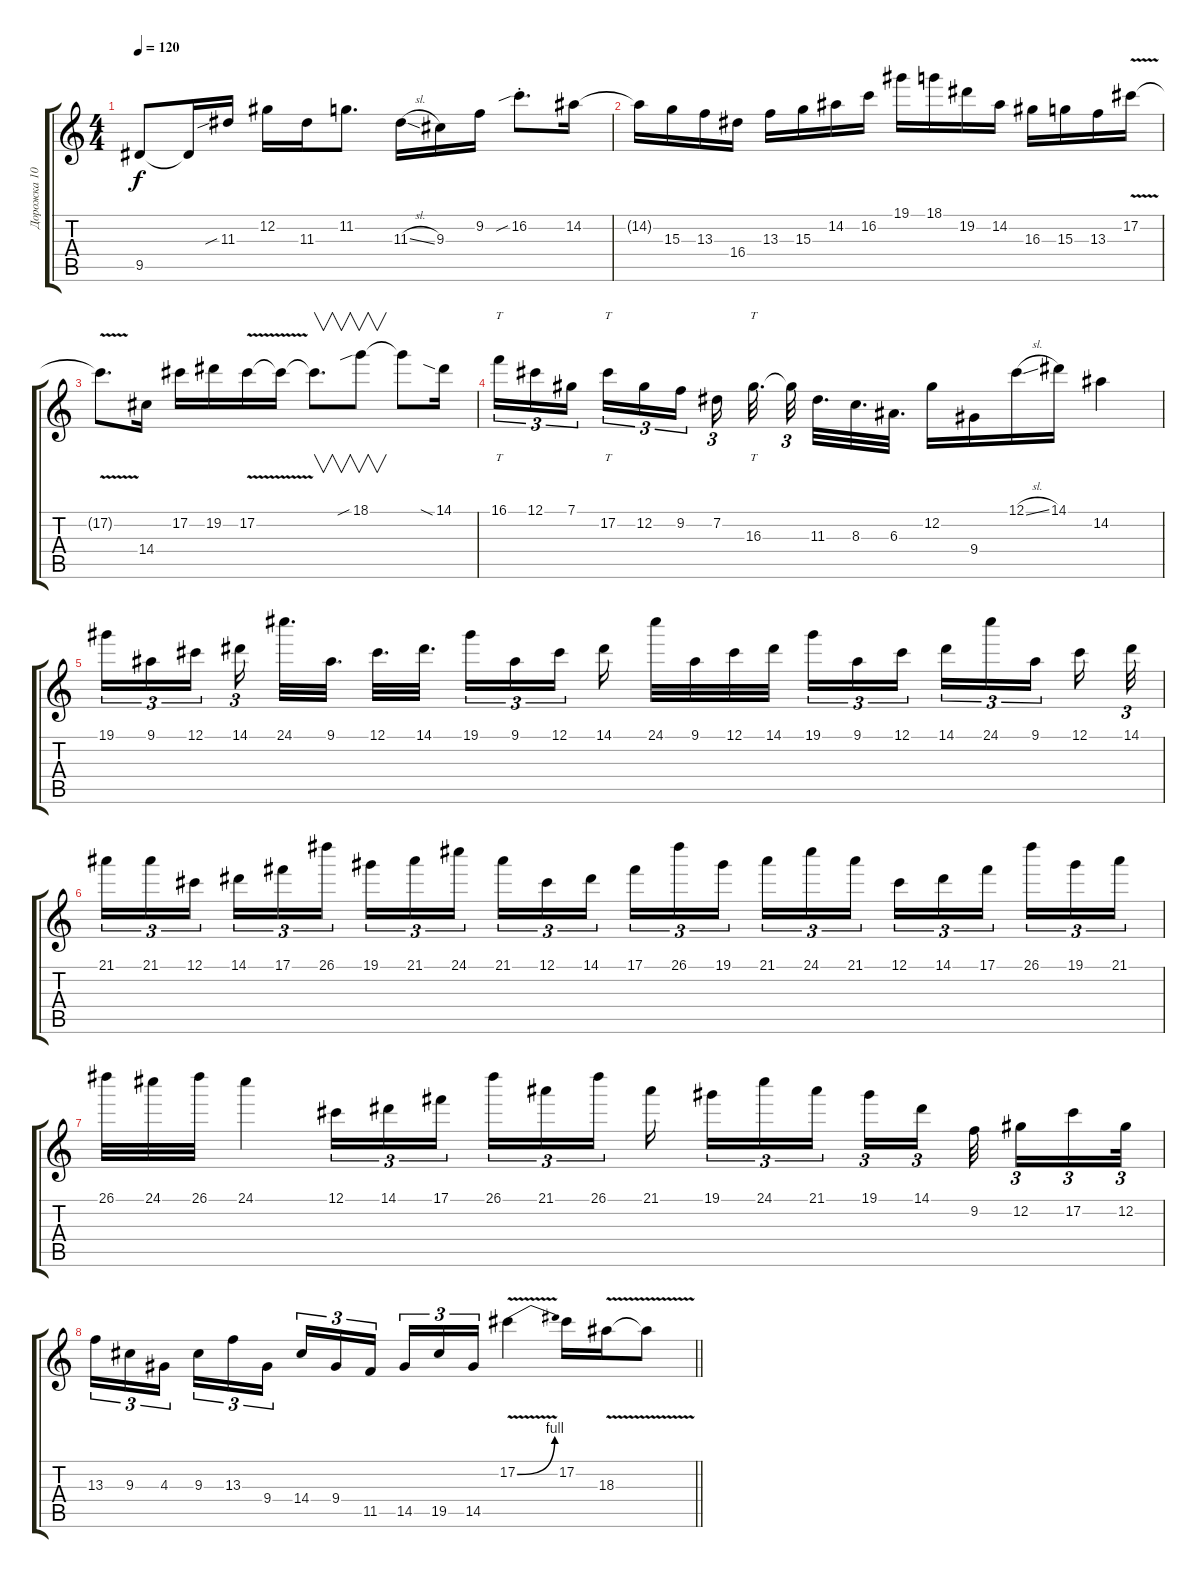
\track ("Дорожка 10" "Дорожка 10") {instrument overdrivenguitar}
\staff {score tabs}
\tuning (Db4 Ab3 E3 B2 Gb2 B1) {hide}
\ts (4 4)
\tempo 120
\clef g2
\ks c
9.5{t}.8{dy f} 9.5{t}.16 11.3{sib}.16 12.2.16 11.3.16 11.2.8{d} 11.3{sl}.16 9.3.16 9.2.16 16.2{sib st}.8{d} 14.2.16 |
14.2{t}.16 15.3.16 13.3.16 16.4.16 13.3.16 15.3.16 14.2.16 16.2.16 19.1.16 18.1.16 19.2.16 14.2.16 16.3.16 15.3.16 13.3.16 17.2{v}.16 |
17.2{t}.8{d} 14.4.16 17.2.16 19.2.16 17.2{v}.16 17.2{t}.16 17.2{t}.8{v d} 18.1{sib}.8{v} 18.1{t}.8 14.1{sia}.16 |
16.1.16{tt tu (3 2)} 12.1.16{tu (3 2)} 7.1.16{tu (3 2) beam splitsecondary} 17.2.16{tt tu (3 2)} 12.2.16{tu (3 2)} 9.2.16{tu (3 2)} 7.2.16{tu (3 2) beam splitsecondary} 16.3.32{tt d beam splitsecondary} 16.3{t}.32{tu (3 2) beam splitsecondary} 11.3.32{d} 8.3.32{d} 6.3.32{d} 12.2.16 9.4.16 12.1{sl}.16 14.1.16 14.2.4 |
19.1.16{tu (3 2)} 9.1.16{tu (3 2)} 12.1.16{tu (3 2) beam splitsecondary} 14.1.16{tu (3 2) beam splitsecondary} 24.1.32{d} 9.1.32{d} 12.1.32{d} 14.1.32{d beam splitsecondary} 19.1.16{tu (3 2)} 9.1.16{tu (3 2)} 12.1.16{tu (3 2) beam splitsecondary} 14.1.16 24.1.32 9.1.32 12.1.32 14.1.32{beam splitsecondary} 19.1.16{tu (3 2)} 9.1.16{tu (3 2)} 12.1.16{tu (3 2) beam splitsecondary} 14.1.16{tu (3 2)} 24.1.16{tu (3 2)} 9.1.16{tu (3 2) beam splitsecondary} 12.1.16 14.1.32{tu (3 2)} |
21.1.16{tu (3 2)} 21.1.16{tu (3 2)} 12.1.16{tu (3 2) beam splitsecondary} 14.1.16{tu (3 2)} 17.1.16{tu (3 2)} 26.1.16{tu (3 2)} 19.1.16{tu (3 2)} 21.1.16{tu (3 2)} 24.1.16{tu (3 2) beam splitsecondary} 21.1.16{tu (3 2)} 12.1.16{tu (3 2)} 14.1.16{tu (3 2)} 17.1.16{tu (3 2)} 26.1.16{tu (3 2)} 19.1.16{tu (3 2) beam splitsecondary} 21.1.16{tu (3 2)} 24.1.16{tu (3 2)} 21.1.16{tu (3 2)} 12.1.16{tu (3 2)} 14.1.16{tu (3 2)} 17.1.16{tu (3 2) beam splitsecondary} 26.1.16{tu (3 2)} 19.1.16{tu (3 2)} 21.1.16{tu (3 2)} |
26.1.32 24.1.32 26.1.32 24.1.4 12.1.16{tu (3 2)} 14.1.16{tu (3 2)} 17.1.16{tu (3 2) beam splitsecondary} 26.1.16{tu (3 2)} 21.1.16{tu (3 2)} 26.1.16{tu (3 2) beam splitsecondary} 21.1.16{beam splitsecondary} 19.1.16{tu (3 2)} 24.1.16{tu (3 2)} 21.1.16{tu (3 2)} 19.1.16{tu (3 2)} 14.1.16{tu (3 2) beam splitsecondary} 9.2.32{beam splitsecondary} 12.2.16{tu (3 2)} 17.2.16{tu (3 2)} 12.2.32{tu (3 2)} |
\barLineRight lightlight
13.3.16{tu (3 2)} 9.3.16{tu (3 2)} 4.3.16{tu (3 2) beam splitsecondary} 9.3.16{tu (3 2)} 13.3.16{tu (3 2)} 9.4.16{tu (3 2)} 14.4.16{tu (3 2)} 9.4.16{tu (3 2)} 11.5.16{tu (3 2) beam splitsecondary} 14.5.16{tu (3 2)} 19.5.16{tu (3 2)} 14.5.16{tu (3 2)} 17.2{be (bend 0 0 60 4) v}.4 17.2.16 18.3{v}.16 18.3{t}.8
